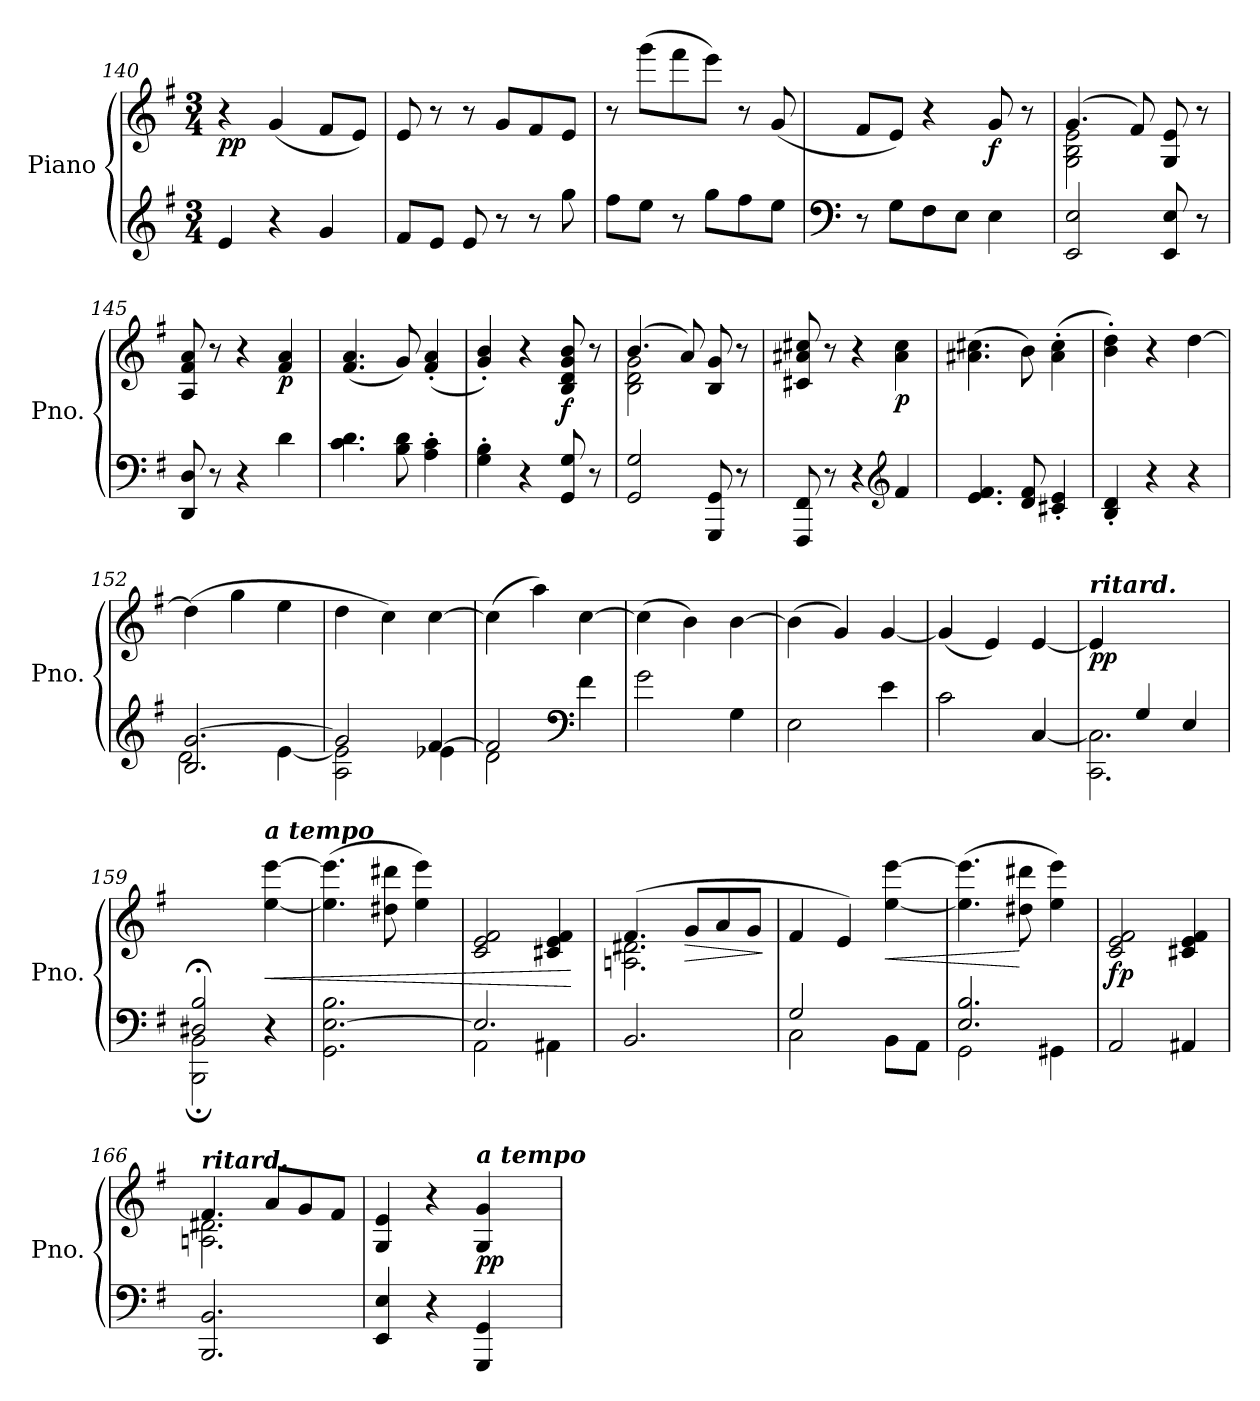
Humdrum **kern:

**kern	**kern	**dynam
*part1	*part1	*part1
*staff2	*staff1	*staff1/2
*I"Piano	*	*
*I'Pno.	*	*
*clefG2	*clefG2	*
*k[f#]	*k[f#]	*
*M3/4	*M3/4	*
=140	=140	=140
!	!	!LO:DY:b
4e/	4r	pp
4r	(4g/	.
4g/	8f#/L	.
.	8e/J)	.
=141	=141	=141
!	!	!LO:DY:b
8f#/L	8e/	other-dynamics
8e/J	8r	.
8e/	8r	.
8r	8g/L	.
8r	8f#/	.
8gg\	8e/J	.
=142	=142	=142
8ff#\L	8r	.
8ee\J	(8ggg\L	.
8r	8fff#\	.
8gg\L	8eee\J)	.
8ff#\	8r	.
8ee\J	(8g/	.
=143	=143	=143
*clefF4	*	*
8r	8f#/L	.
8G\L	8e/J)	.
8F#\	4r	.
8E\J	.	.
!	!	!LO:DY:b
4E\	8g/	f
.	8r	.
=144	=144	=144
*	*^	*
2EE/ 2E/	(>4.g/	2G\ 2B\ 2e\	.
.	8f#/)	.	.
8EE/ 8E/	8G/ 8e/	4ryy	.
8r	8r	.	.
*	*v	*v	*
!!LO:LB:g=z
=145	=145	=145
8DD/ 8D/	8A/ 8f#/ 8a/	.
8r	8r	.
4r	4r	.
!	!	!LO:DY:b
4d\	4f#/ 4a/	p
=146	=146	=146
4.c\ 4.d\	(4.f#/ 4.a/	.
8B\ 8d\	8g/)	.
4A\' 4c\'	(4f#/' 4a/'	.
=147	=147	=147
4G\' 4B\'	4g/' 4b/')	.
4r	4r	.
!	!	!LO:DY:b
8GG/ 8G/	8B/ 8d/ 8g/ 8b/	f
8r	8r	.
=148	=148	=148
*	*^	*
2GG/ 2G/	(4.b/	2B\ 2d\ 2g\	.
.	8a/)	.	.
8GGG/ 8GG/	8B/ 8g/	4ryy	.
8r	8r	.	.
*	*v	*v	*
=149	=149	=149
8FFF#/ 8FF#/	8c#X/ 8a#X/ 8cc#X/	.
8r	8r	.
4r	4r	.
*clefG2	*	*
!	!	!LO:DY:b
4f#/	4a#\ 4cc#\	p
=150	=150	=150
4.e/ 4.f#/	(4.a#X\ 4.cc#X\	.
8d/ 8f#/	8b\)	.
4c#X/' 4e/'	(4a#\' 4cc#\'	.
=151	=151	=151
4B/' 4d/'	4b\' 4dd\')	.
4r	4r	.
4r	[4dd\	.
!!LO:PB:g=z
=152	=152	=152
*^	*	*
2.B/ [2.g/	2d\	(4dd\]	.
.	.	4gg\	.
.	[4e\	4ee\	.
=153	=153	=153	=153
2g/]	2A\ 2e\]	4dd\	.
.	.	4cc\)	.
[4f#/	4e-X\	[4cc\	.
=154	=154	=154	=154
2f#/]	2d\	(4cc\]	.
.	.	4aa\)	.
*clefF4	*	*	*
4f#\	4ryy	[4cc\	.
*v	*v	*	*
=155	=155	=155
2g\	(4cc\]	.
.	4b\)	.
4G\	[4b\	.
=156	=156	=156
!	!	!LO:DY:b
2E\	(4b\]	other-dynamics
.	4g/)	.
4e\	[4g/	.
=157	=157	=157
2c\	(4g/]	.
.	4e/)	.
[4C/	[4e/	.
=158	=158	=158
*^	*	*
!	!	!LO:TX:a:Bi:t=ritard.	!
!	!	!	!LO:DY:b
4ryy	2.CC\ 2.C\]	(>4e/]	pp
4G/	.	2ryy	.
4E/)	.	.	.
=159	=159	=159	=159
2D#X/;< 2B/;<	2BBB\; 2BB\;	2ryy	.
!	!	!LO:TX:a:Bi:t=a tempo	!
!	!	!	!LO:HP:b
4ryy	4r	[4ee\ [4eee\	<
*v	*v	*	*
=160	=160	=160
2.GG\ [2.E\ 2.B\	(4.ee\] 4.eee\]	.
.	8dd#X\ 8ddd#X\	.
.	4ee\ 4eee\)	.
!!LO:LB:g=z
=161	=161	=161
*^	*	*
2.E/]	2AA\	2c/ 2e/ 2f#/	.
.	4AA#X\	4c#X/ 4e/ 4f#/	.
*v	*v	*	*
.	.	[
!!LO:LB:g=z
=162	=162	=162
*	*^	*
2.BB/	(4.f#/	2.An\ 2.d#X\	.
!	!	!	!LO:HP:b
.	8g/L	.	>
.	8a/	.	.
.	8g/J	.	.
*	*v	*v	*
.	.	]
=163	=163	=163
*^	*	*
2C\	2G/	4f#/	.
.	.	4e/)	.
!	!	!	!LO:HP:b
8BB\L	4ryy	[4ee\ [4eee\	<
8AA\J	.	.	.
=164	=164	=164	=164
2.E/ 2.B/	2GG\	(4.ee\] 4.eee\]	.
.	.	8dd#X\ 8ddd#X\	[
.	4GG#X\	4ee\ 4eee\)	.
=165	=165	=165	=165
!	!	!	!LO:DY:b
*v	*v	*	*
2AA/	2c/ 2e/ 2f#/	fp
4AA#X/	4c#X/ 4e/ 4f#/	.
=166	=166	=166
*	*^	*
!	!LO:TX:a:Bi:t=ritard.	!	!
2.BBB/ 2.BB/	4.f#/	2.An\ 2.d#X\	.
.	8a/L	.	.
.	8g/	.	.
.	8f#/J	.	.
*	*v	*v	*
=167	=167	=167
4EE/ 4E/	4G/ 4e/	.
4r	4r	.
!	!LO:TX:a:Bi:t=a tempo	!
!	!	!LO:DY:b
4GGG/ 4GG/	4G/ 4g/	pp
=	=	=
*-	*-	*-
